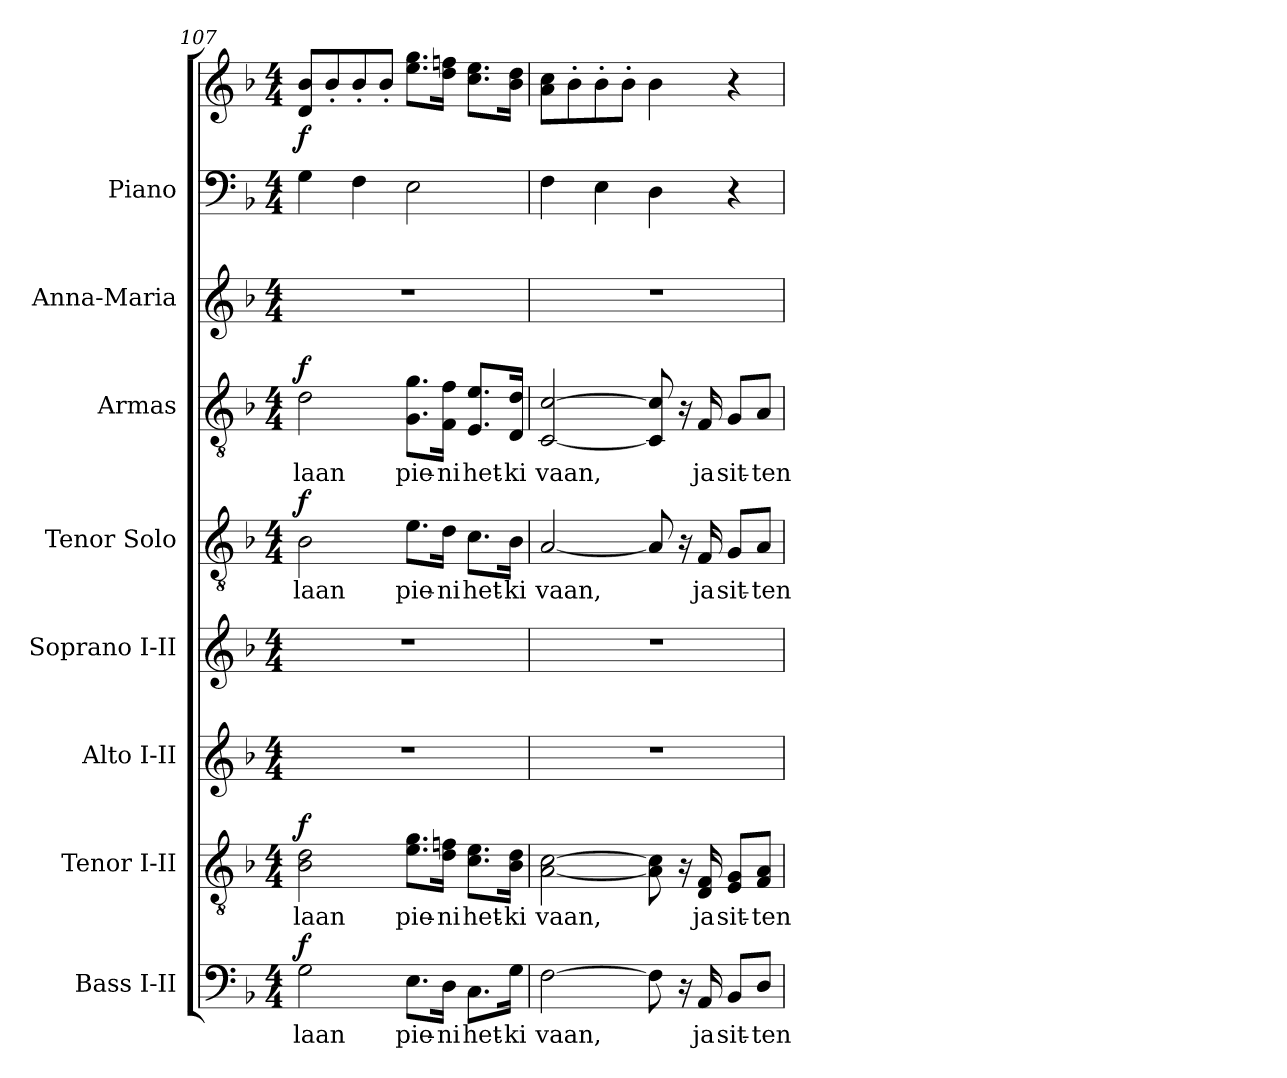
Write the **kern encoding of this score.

**kern	**text	**dynam	**kern	**text	**dynam	**kern	**kern	**kern	**text	**dynam	**kern	**text	**dynam	**kern	**kern	**kern	**dynam
*part8	*part8	*part8	*part7	*part7	*part7	*part6	*part5	*part4	*part4	*part4	*part3	*part3	*part3	*part2	*part1	*part1	*part1
*staff9	*staff9	*staff9	*staff8	*staff8	*staff8	*staff7	*staff6	*staff5	*staff5	*staff5	*staff4	*staff4	*staff4	*staff3	*staff2	*staff1	*staff1/2
*I"Bass I-II	*	*	*I"Tenor I-II	*	*	*I"Alto I-II	*I"Soprano I-II	*I"Tenor Solo	*	*	*I"Armas	*	*	*I"Anna-Maria	*I"Piano	*	*
*I'B.	*	*	*I'T.	*	*	*I'A.	*I'S.	*I'T. Solo	*	*	*I'Armas	*	*	*I'A-M	*I'Pno.	*	*
!!LO:PB:g=z
*clefF4	*	*	*clefGv2	*	*	*clefG2	*clefG2	*clefGv2	*	*	*clefGv2	*	*	*clefG2	*clefF4	*clefG2	*
*	*	*	*ITrd7c12	*	*	*	*	*ITrd7c12	*	*	*ITrd7c12	*	*	*	*	*	*
*k[b-]	*	*	*k[b-]	*	*	*k[b-]	*k[b-]	*k[b-]	*	*	*k[b-]	*	*	*k[b-]	*k[b-]	*k[b-]	*
*F:	*	*	*F:	*	*	*F:	*F:	*F:	*	*	*F:	*	*	*F:	*F:	*F:	*
*M4/4	*	*	*M4/4	*	*	*M4/4	*M4/4	*M4/4	*	*	*M4/4	*	*	*M4/4	*M4/4	*M4/4	*
=107	=107	=107	=107	=107	=107	=107	=107	=107	=107	=107	=107	=107	=107	=107	=107	=107	=107
!	!LO:LY:b:color=#000000	!	!	!	!	!	!	!	!	!	!	!	!	!	!	!	!
!	!	!	!	!LO:LY:b:color=#000000	!	!	!	!	!	!	!	!	!	!	!	!	!
!	!	!	!	!	!	!	!	!	!LO:LY:b:color=#000000	!	!	!	!	!	!	!	!
!	!	!	!	!	!	!	!	!	!	!	!	!LO:LY:b:color=#000000	!	!	!	!	!
2Gi\	-laan	f	2BB-i\ 2Di	-laan	f	1r	1r	2BB-i\	-laan	f	2Di\	-laan	f	1r	4Gi\	8di/ 8b-iL	f
.	.	.	.	.	.	.	.	.	.	.	.	.	.	.	.	8b-'i/	.
.	.	.	.	.	.	.	.	.	.	.	.	.	.	.	4Fi\	8b-'i/	.
.	.	.	.	.	.	.	.	.	.	.	.	.	.	.	.	8b-'i/J	.
!	!LO:LY:b:color=#000000	!	!	!	!	!	!	!	!	!	!	!	!	!	!	!	!
!	!	!	!	!LO:LY:b:color=#000000	!	!	!	!	!	!	!	!	!	!	!	!	!
!	!	!	!	!	!	!	!	!	!LO:LY:b:color=#000000	!	!	!	!	!	!	!	!
!	!	!	!	!	!	!	!	!	!	!	!	!LO:LY:b:color=#000000	!	!	!	!	!
8.Ei\L	pie-	.	8.Ei\ 8.GiL	pie-	.	.	.	8.Ei\L	pie-	.	8.GGi\ 8.GiL	pie-	.	.	2Ei\	8.eei\ 8.ggiL	.
!	!LO:LY:b:color=#000000	!	!	!	!	!	!	!	!	!	!	!	!	!	!	!	!
!	!	!	!	!LO:LY:b:color=#000000	!	!	!	!	!	!	!	!	!	!	!	!	!
!	!	!	!	!	!	!	!	!	!LO:LY:b:color=#000000	!	!	!	!	!	!	!	!
!	!	!	!	!	!	!	!	!	!	!	!	!LO:LY:b:color=#000000	!	!	!	!	!
16Di\Jk	-ni	.	16Di\ 16FniJk	-ni	.	.	.	16Di\Jk	-ni	.	16FFi\ 16FiJk	-ni	.	.	.	16ddi\ 16ffniJk	.
!	!LO:LY:b:color=#000000	!	!	!	!	!	!	!	!	!	!	!	!	!	!	!	!
!	!	!	!	!LO:LY:b:color=#000000	!	!	!	!	!	!	!	!	!	!	!	!	!
!	!	!	!	!	!	!	!	!	!LO:LY:b:color=#000000	!	!	!	!	!	!	!	!
!	!	!	!	!	!	!	!	!	!	!	!	!LO:LY:b:color=#000000	!	!	!	!	!
8.Ci\L	het-	.	8.Ci\ 8.EiL	het-	.	.	.	8.Ci\L	het-	.	8.EEi/ 8.EiL	het-	.	.	.	8.cci\ 8.eeiL	.
!	!LO:LY:b:color=#000000	!	!	!	!	!	!	!	!	!	!	!	!	!	!	!	!
!	!	!	!	!LO:LY:b:color=#000000	!	!	!	!	!	!	!	!	!	!	!	!	!
!	!	!	!	!	!	!	!	!	!LO:LY:b:color=#000000	!	!	!	!	!	!	!	!
!	!	!	!	!	!	!	!	!	!	!	!	!LO:LY:b:color=#000000	!	!	!	!	!
16Gi\Jk	-ki	.	16BB-i\ 16DiJk	-ki	.	.	.	16BB-i\Jk	-ki	.	16DDi/ 16DiJk	-ki	.	.	.	16b-i\ 16ddiJk	.
=108	=108	=108	=108	=108	=108	=108	=108	=108	=108	=108	=108	=108	=108	=108	=108	=108	=108
!	!LO:LY:b:color=#000000	!	!	!	!	!	!	!	!	!	!	!	!	!	!	!	!
!	!	!	!	!LO:LY:b:color=#000000	!	!	!	!	!	!	!	!	!	!	!	!	!
!	!	!	!	!	!	!	!	!	!LO:LY:b:color=#000000	!	!	!	!	!	!	!	!
!	!	!	!	!	!	!	!	!	!	!	!	!LO:LY:b:color=#000000	!	!	!	!	!
[>2Fi\	vaan,	.	[<2AAi\ [>2Ci	vaan,	.	1r	1r	[<2AAi/	vaan,	.	[<2CCi/ [>2Ci	vaan,	.	1r	4Fi\	8ai\ 8cciL	.
.	.	.	.	.	.	.	.	.	.	.	.	.	.	.	.	8b-'i\	.
.	.	.	.	.	.	.	.	.	.	.	.	.	.	.	4Ei\	8b-'i\	.
.	.	.	.	.	.	.	.	.	.	.	.	.	.	.	.	8b-'i\J	.
8Fi\]	.	.	8AAi\] 8Ci]	.	.	.	.	8AAi/]	.	.	8CCi/] 8Ci]	.	.	.	4Di\	4b-i\	.
16r	.	.	16r	.	.	.	.	16r	.	.	16r	.	.	.	.	.	.
!	!LO:LY:b:color=#000000	!	!	!	!	!	!	!	!	!	!	!	!	!	!	!	!
!	!	!	!	!LO:LY:b:color=#000000	!	!	!	!	!	!	!	!	!	!	!	!	!
!	!	!	!	!	!	!	!	!	!LO:LY:b:color=#000000	!	!	!	!	!	!	!	!
!	!	!	!	!	!	!	!	!	!	!	!	!LO:LY:b:color=#000000	!	!	!	!	!
16AAi/	ja	.	16DDi/ 16FFi	ja	.	.	.	16FFi/	ja	.	16FFi/	ja	.	.	.	.	.
!	!LO:LY:b:color=#000000	!	!	!	!	!	!	!	!	!	!	!	!	!	!	!	!
!	!	!	!	!LO:LY:b:color=#000000	!	!	!	!	!	!	!	!	!	!	!	!	!
!	!	!	!	!	!	!	!	!	!LO:LY:b:color=#000000	!	!	!	!	!	!	!	!
!	!	!	!	!	!	!	!	!	!	!	!	!LO:LY:b:color=#000000	!	!	!	!	!
8BB-i/L	sit-	.	8EEi/ 8GGiL	sit-	.	.	.	8GGi/L	sit-	.	8GGi/L	sit-	.	.	4r	4r	.
!	!LO:LY:b:color=#000000	!	!	!	!	!	!	!	!	!	!	!	!	!	!	!	!
!	!	!	!	!LO:LY:b:color=#000000	!	!	!	!	!	!	!	!	!	!	!	!	!
!	!	!	!	!	!	!	!	!	!LO:LY:b:color=#000000	!	!	!	!	!	!	!	!
!	!	!	!	!	!	!	!	!	!	!	!	!LO:LY:b:color=#000000	!	!	!	!	!
8Di/J	-ten	.	8FFi/ 8AAiJ	-ten	.	.	.	8AAi/J	-ten	.	8AAi/J	-ten	.	.	.	.	.
=	=	=	=	=	=	=	=	=	=	=	=	=	=	=	=	=	=
*-	*-	*-	*-	*-	*-	*-	*-	*-	*-	*-	*-	*-	*-	*-	*-	*-	*-
